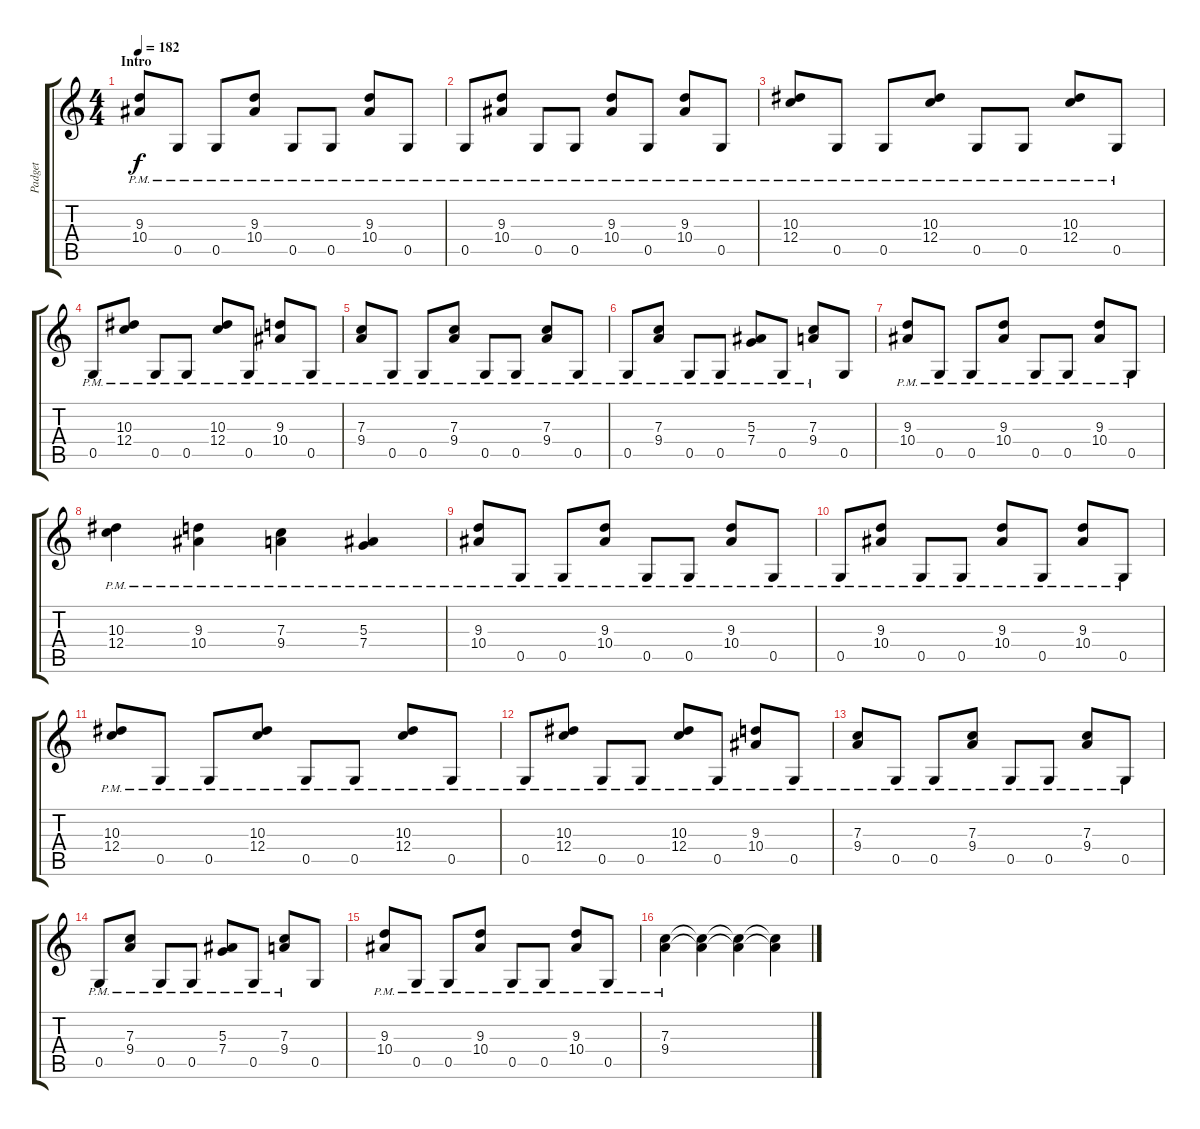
\track ("Padget" "Padget") {instrument distortionguitar}
\staff {score tabs}
\tuning (D4 A3 F3 C3 G2 C2) {hide}
\ts (4 4)
\section ("" "Intro")
\tempo 182
\clef g2
\ks c
(9.3{pm} 10.4{pm}).8{dy f instrument distortionguitar} 0.5{pm}.8 0.5{pm}.8 (9.3{pm} 10.4{pm}).8 0.5{pm}.8 0.5{pm}.8 (9.3{pm} 10.4{pm}).8 0.5{pm}.8 |
0.5{pm}.8 (9.3{pm} 10.4{pm}).8 0.5{pm}.8 0.5{pm}.8 (9.3{pm} 10.4{pm}).8 0.5{pm}.8 (9.3{pm} 10.4{pm}).8 0.5{pm}.8 |
(10.3{pm} 12.4{pm}).8 0.5{pm}.8 0.5{pm}.8 (10.3{pm} 12.4{pm}).8 0.5{pm}.8 0.5{pm}.8 (10.3{pm} 12.4{pm}).8 0.5{pm}.8 |
0.5{pm}.8 (10.3{pm} 12.4{pm}).8 0.5{pm}.8 0.5{pm}.8 (10.3{pm} 12.4{pm}).8 0.5{pm}.8 (9.3{pm} 10.4{pm}).8 0.5{pm}.8 |
(7.3{pm} 9.4{pm}).8 0.5{pm}.8 0.5{pm}.8 (7.3{pm} 9.4{pm}).8 0.5{pm}.8 0.5{pm}.8 (7.3{pm} 9.4{pm}).8 0.5{pm}.8 |
0.5{pm}.8 (7.3{pm} 9.4{pm}).8 0.5{pm}.8 0.5{pm}.8 (5.3{pm} 7.4{pm}).8 0.5{pm}.8 (7.3{pm} 9.4{pm}).8 0.5.8 |
(9.3{pm} 10.4{pm}).8 0.5{pm}.8 0.5{pm}.8 (9.3{pm} 10.4{pm}).8 0.5{pm}.8 0.5{pm}.8 (9.3{pm} 10.4{pm}).8 0.5{pm}.8 |
(10.3{pm} 12.4{pm}).4 (9.3{pm} 10.4{pm}).4 (7.3{pm} 9.4{pm}).4 (5.3{pm} 7.4{pm}).4 |
(9.3{pm} 10.4{pm}).8 0.5{pm}.8 0.5{pm}.8 (9.3{pm} 10.4{pm}).8 0.5{pm}.8 0.5{pm}.8 (9.3{pm} 10.4{pm}).8 0.5{pm}.8 |
0.5{pm}.8 (9.3{pm} 10.4{pm}).8 0.5{pm}.8 0.5{pm}.8 (9.3{pm} 10.4{pm}).8 0.5{pm}.8 (9.3{pm} 10.4{pm}).8 0.5{pm}.8 |
(10.3{pm} 12.4{pm}).8 0.5{pm}.8 0.5{pm}.8 (10.3{pm} 12.4{pm}).8 0.5{pm}.8 0.5{pm}.8 (10.3{pm} 12.4{pm}).8 0.5{pm}.8 |
0.5{pm}.8 (10.3{pm} 12.4{pm}).8 0.5{pm}.8 0.5{pm}.8 (10.3{pm} 12.4{pm}).8 0.5{pm}.8 (9.3{pm} 10.4{pm}).8 0.5{pm}.8 |
(7.3{pm} 9.4{pm}).8 0.5{pm}.8 0.5{pm}.8 (7.3{pm} 9.4{pm}).8 0.5{pm}.8 0.5{pm}.8 (7.3{pm} 9.4{pm}).8 0.5{pm}.8 |
0.5{pm}.8 (7.3{pm} 9.4{pm}).8 0.5{pm}.8 0.5{pm}.8 (5.3{pm} 7.4{pm}).8 0.5{pm}.8 (7.3{pm} 9.4{pm}).8 0.5.8 |
(9.3{pm} 10.4{pm}).8 0.5{pm}.8 0.5{pm}.8 (9.3{pm} 10.4{pm}).8 0.5{pm}.8 0.5{pm}.8 (9.3{pm} 10.4{pm}).8 0.5{pm}.8 |
(7.3{pm} 9.4{pm}).4 (7.3{t} 9.4{t}).4 (7.3{t} 9.4{t}).4 (7.3{t} 9.4{t}).4
